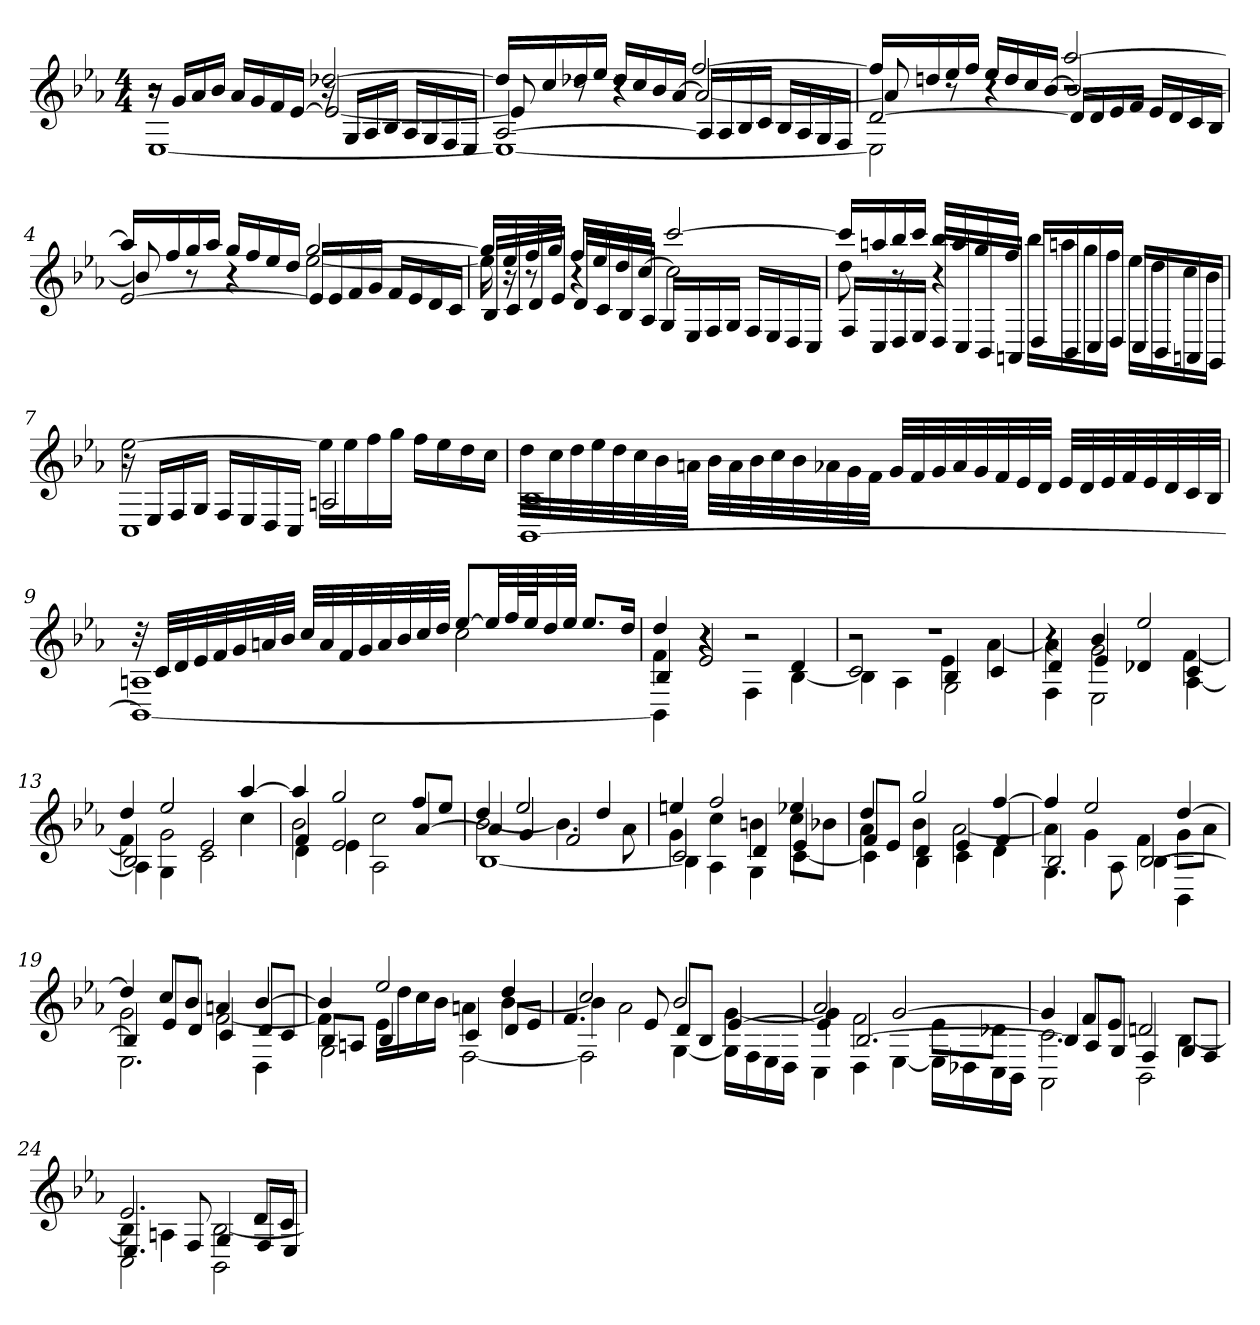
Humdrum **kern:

**kern
*part1
*staff1
*k[b-e-a-]
*E-:
*M4/4
*MM69
=1
*^
*	*^
*	*	*^
16r	2ryy	2r	[1E-\
16g/LL	.	.	.
16a-/	.	.	.
16b-/JJ	.	.	.
16a-/LL	.	.	.
16g/	.	.	.
16f/	.	.	.
[16e-/JJ	.	.	.
[2dd-X/	2e-/_	16r	.
.	.	16G/LL	.
.	.	16A-/	.
.	.	16B-/JJ	.
.	.	16A-/LL	.
.	.	16G/	.
.	.	16F/	.
.	.	16E-/JJ	.
=2	=2	=2	=2
16dd-/LL]	8e-/]	[2A-/	1E-\_
16cc/	.	.	.
16dd-X/	8r	.	.
16ee-/JJ	.	.	.
16dd-/LL	4r	.	.
16cc/	.	.	.
16b-/	.	.	.
[16a-/JJ	.	.	.
[2ff/	2a-/_	16A-/LL]	.
.	.	16A-/	.
.	.	16B-/	.
.	.	16c/JJ	.
.	.	16B-/LL	.
.	.	16A-/	.
.	.	16G/	.
.	.	16F/JJ	.
=3	=3	=3	=3
16ff/LL]	8a-/]	[2d/	2E-\]
16ddn/	.	.	.
16ee-/	8r	.	.
16ff/JJ	.	.	.
16ee-/LL	4r	.	.
16dd/	.	.	.
16cc/	.	.	.
[16b-/JJ	.	.	.
[2aa-/	2b-/_	16d/LL]	2r
.	.	16d/	.
.	.	16e-/	.
.	.	16f/JJ	.
.	.	16e-/LL	.
.	.	16d/	.
.	.	16c/	.
.	.	16B-/JJ	.
*	*	*v	*v
=4	=4	=4
16aa-/LL]	8b-/]	[2e-/
16ff/	.	.
16gg/	8r	.
16aa-/JJ	.	.
16gg/LL	4r	.
16ff/	.	.
16ee-/	.	.
16dd/JJ	.	.
[2gg/	[2ee-\	16e-/LL]
.	.	16e-/
.	.	16f/
.	.	16g/JJ
.	.	16f/LL
.	.	16e-/
.	.	16d/
.	.	16c/JJ
=5	=5	=5
16gg/LL]	16ee-\]	16B-/LL
16ee-/	16r	16c/
16ff/	8r	16d/
16gg/JJ	.	16e-/JJ
16ff/LL	4r	16d/LL
16ee-/	.	16c/
16dd/	.	16B-/
[16cc/JJ	.	16A-/JJ
[2ccc/	2cc\]	16G/LL
.	.	16E-/
.	.	16F/
.	.	16G/JJ
.	.	16F/LL
.	.	16E-/
.	.	16D/
.	.	16C/JJ
=6	=6	=6
16ccc/LL]	8dd\	16F/LL
16aan/	.	16C/
16bb-/	8r	16D/
16ccc/JJ	.	16E-/JJ
16bb-/LL	4r	16D/LL
16aa/	.	16C/
16gg/	.	16BB-/
16ff/JJ	.	16AAn/JJ
16bb-\LL	2ryy	16D/LL
16aan\	.	16BB-/
16gg\	.	16C/
16ff\JJ	.	16D/JJ
16ee-\LL	.	16C/LL
16dd\	.	16BB-/
16cc\	.	16AAn/
16b-\JJ	.	16GG/JJ
=7	=7	=7
[2ee-\	16r	1C\
.	16E-/LL	.
.	16F/	.
.	16G/JJ	.
.	16F/LL	.
.	16E-/	.
.	16D/	.
.	16C/JJ	.
16ee-\LL]	2An/	.
16ee-\	.	.
16ff\	.	.
16gg\JJ	.	.
16ff\LL	.	.
16ee-\	.	.
16dd\	.	.
16cc\JJ	.	.
=8	=8	=8
32dd\LLL	1B-/	[1BB-\
32cc\	.	.
32dd\	.	.
32ee-\	.	.
32dd\	.	.
32cc\	.	.
32b-\	.	.
32an\JJJ	.	.
32b-\LLL	.	.
32a\	.	.
32b-\	.	.
32cc\	.	.
32b-\	.	.
32a-X\	.	.
32g\	.	.
32f\JJJ	.	.
32g/LLL	.	.
32f/	.	.
32g/	.	.
32a-/	.	.
32g/	.	.
32f/	.	.
32e-/	.	.
32d/JJJ	.	.
32e-/LLL	.	.
32d/	.	.
32e-/	.	.
32f/	.	.
32e-/	.	.
32d/	.	.
32c/	.	.
32B-/JJJ	.	.
=9	=9	=9
*	*	*^
32r	2ryy	1An/	1BB-\_
32c/LLL	.	.	.
32d/	.	.	.
32e-/	.	.	.
32f/	.	.	.
32g/	.	.	.
32an/	.	.	.
32b-/JJJ	.	.	.
32cc/LLL	.	.	.
32a/	.	.	.
32f/	.	.	.
32g/	.	.	.
32a/	.	.	.
32b-/	.	.	.
32cc/	.	.	.
32dd/JJJ	.	.	.
[8ee-/L	2cc\	.	.
32ee-/LL]	.	.	.
64ff/L	.	.	.
64ee-/J	.	.	.
32dd/	.	.	.
32ee-/JJJ	.	.	.
8.ee-/L	.	.	.
16dd/Jk	.	.	.
=10	=10	=10	=10
4dd/	4f\	4B-/	4BB-\]
4r	4r	2e-/	4r
2r	2r	.	4F\
.	.	4d/	[4B-\
=11	=11	=11	=11
1r	2r	2c/	4B-\]
.	.	.	4A-\
.	4e-\	4B-/	2G\
.	[4a-\	4c/	.
=12	=12	=12	=12
4r	4a-\]	4d/	4F\
4b-/	2g\	4e-/	2E-\
2ee-/	.	4d-X/	.
.	[4f\	4c/	[4A-\
=13	=13	=13	=13
4dd/	4f\]	2B-/	4A-\]
2ee-/	2g\	.	4G\
.	.	2e-/	2c\
[4aa-/	4cc\	.	.
=14	=14	=14	=14
4aa-/]	2b-\	4f/	4d\
2gg/	.	2e-/	4e-\
.	2cc\	.	2A-\
8ff/L	.	[4a-/	.
8ee-/J	.	.	.
=15	=15	=15	=15
4dd/	[2b-\	4a-/]	[1B-\
2ee-/	.	4g/	.
.	4.b-\]	2f/	.
4dd/	.	.	.
.	8a-\	.	.
=16	=16	=16	=16
4een/	4g\	2c/	4B-\]
2ff/	4cc\	.	4A-\
.	4bn\	4d/	4G\
4ee-X/	8cc\L	4e-/	[4c\
.	8b-X\J	.	.
=17	=17	=17	=17
4dd/	4a-\	8f/L	4c\]
.	.	8e-/J	.
2gg/	4b-\	4d/	4B-\
.	[2a-\	4e-/	4c\
[4ff/	.	4f/	4d\
=18	=18	=18	=18
4ff/]	4a-\]	2B-/	4.G\
2ee-/	4g\	.	.
.	.	.	8A-\
.	4f\	[2B-/	4B-\
[4dd/	8g\L	.	4BB-\
.	8a-\J	.	.
=19	=19	=19	=19
4dd/]	2g\	4B-/]	2.E-\
8cc/L	.	8e-/L	.
8b-/J	.	8d/J	.
4an/	[2f\	4c/	.
[4b-/	.	8d/L	4D\
.	.	8c/J	.
=20	=20	=20	=20
4b-/]	4f\]	8B-/L	2G\
.	.	8An/J	.
2ee-/	16e-\LL	4B-/	.
.	16dd\	.	.
.	16cc\	.	.
.	16b-\JJ	.	.
.	4an\	4c/	[2F\
4dd/	[4b-\	8d/L	.
.	.	8e-/J	.
=21	=21	=21	=21
2cc/	4b-\]	4.f/	2F\]
.	2a-\	.	.
.	.	8e-/	.
2b-/	.	8d/L	[4G\
.	.	8B-/J	.
.	[4g\	[4e-/	16G\LL]
.	.	.	16F\
.	.	.	16E-\
.	.	.	16D\JJ
=22	=22	=22	=22
2a-/	4g\]	4e-/]	4C\
.	2f\	[2.B-/	4D\
[2g/	.	.	[4E-\
.	8e-\L	.	16E-\LL]
.	.	.	16D-X\
.	8d-X\J	.	16C\
.	.	.	16BB-\JJ
=23	=23	=23	=23
4g/]	2.c\	4B-/]	2AA-\
8f/L	.	8A-/L	.
8e-/J	.	8G/J	.
2dn/	.	4F/	2BB-\
.	[4B-\	8G/L	.
.	.	8F/J	.
=24	=24	=24	=24
2.e-/	4B-\]	4.E-/	2C\
.	4An\	.	.
.	.	8F/	.
.	[2B-\	4G/	2BB-\
8d/L	.	8F/L	.
8c/J	.	8E-/J	.
*v	*v	*v	*v
=
*-
